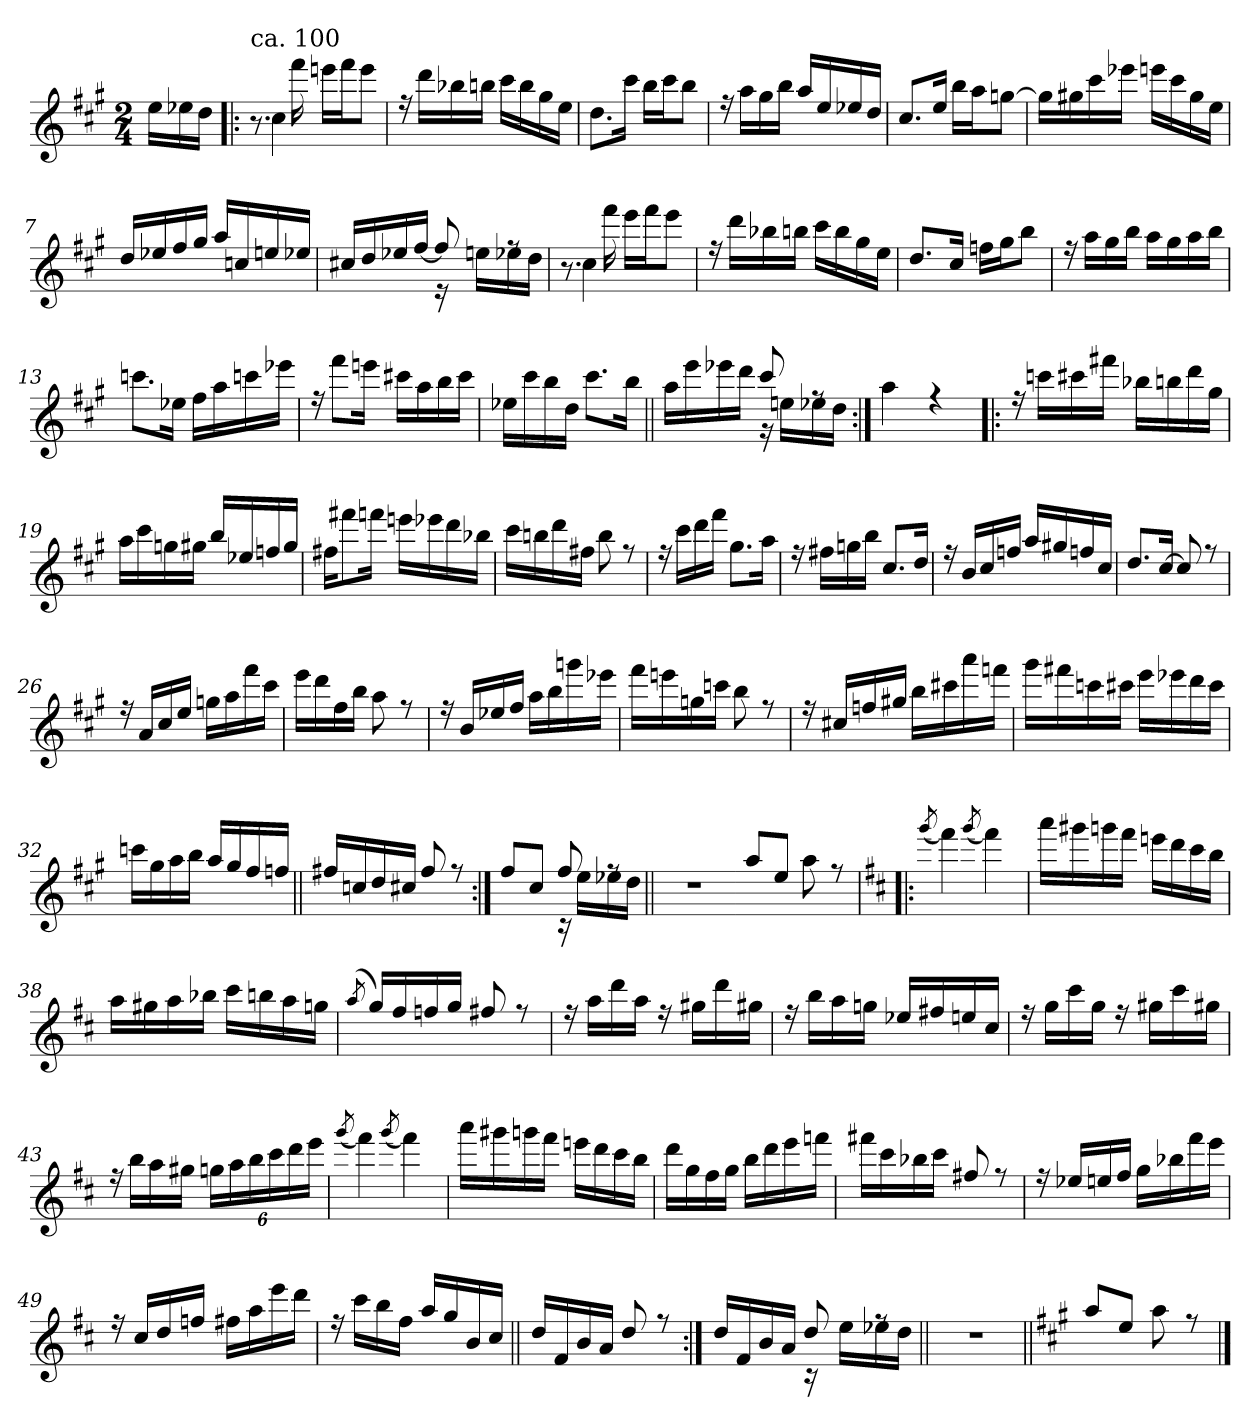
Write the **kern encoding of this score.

**kern
*part1
*staff1
*clefG2
*k[f#c#g#]
*A:
*M2/4
=
16ee!\LL
16ee-X!\
16dd!\JJ
=1!|:
*^
*	*^
!LO:TX:a:t=ca. 100	!	!
8.r	4cc#!\	2ryy
16fff#\	.	.
16eeen\LL	4ryy	.
16fff#\J	.	.
8eee\J	.	.
*	*v	*v
=2	=2
16ree	2ryy
16ddd\LL	.
16bb-X\	.
16bbn\JJ	.
16ccc#\LL	.
16bb\	.
16gg#\	.
16ee\JJ	.
=3	=3
8.dd\L	2ryy
16ccc#\Jk	.
16bb\LL	.
16ccc#\J	.
8bb\J	.
!!LO:LB:g=z	!!
=4	=4
16ree	2ryy
16aa\LL	.
16gg#\	.
16bb\JJ	.
16aa/LL	.
16ee/	.
16ee-X/	.
16dd/JJ	.
=5	=5
8.cc#/L	4ryy
16ee/Jk	.
16bb\LL	4ryy
16aa\J	.
[<8ggn\J	.
=6	=6
16ggn\LL]	2ryy
16gg#X\	.
16ccc#\	.
16eee-X\JJ	.
16eeen\LL	.
16ccc#\	.
16gg#\	.
16ee\JJ	.
=7	=7
16dd/LL	4ryy
16ee-X/	.
16ff#/	.
16gg#/JJ	.
16aa/LL	4ryy
16ccn/	.
16een/	.
16ee-X/JJ	.
!!LO:LB:g=z	!!
=8	=8
*	*^
16cc#X/LL	4ryy	4ryy
16dd/	.	.
16ee-X/	.	.
[>16ff#/JJ	.	.
8ff#/]	16rd	4ryy
.	16een!\LL	.
8ree	16ee-X!\	.
.	16dd!\JJ	.
=9	=9	=9
8.r	4cc#!\	2ryy
16fff#\	.	.
16eee\LL	4ryy	.
16fff#\J	.	.
8eee\J	.	.
*	*v	*v
=10	=10
16ree	2ryy
16ddd\LL	.
16bb-X\	.
16bbn\JJ	.
16ccc#\LL	.
16bb\	.
16gg#\	.
16ee\JJ	.
=11	=11
8.dd/L	2ryy
16cc#/Jk	.
16ffn\LL	.
16gg#\J	.
8bb\J	.
!!LO:LB:g=z	!!
=12	=12
16ree	2ryy
16aa\LL	.
16gg#\	.
16bb\JJ	.
16aa\LL	.
16gg#\	.
16aa\	.
16bb\JJ	.
=13	=13
8.cccn\L	2ryy
16ee-X\Jk	.
16ff#\LL	.
16aa\	.
16cccn\	.
16eee-X\JJ	.
=14	=14
16ree	4ryy
8fff#\L	.
16eeen\Jk	.
16ccc#X\LL	4ryy
16aa\	.
16bb\	.
16ccc#\JJ	.
=15	=15
16ee-X\LL	4ryy
16ccc#\	.
16bb\	.
16dd\JJ	.
8.ccc#\L	4ryy
16bb\Jk	.
!!LO:LB:g=z	!!
=16||	=16||
*	*^
16aa\LL	4ryy	2ryy
16eee\	.	.
16eee-X\	.	.
16ddd\JJ	.	.
8ccc#/	16rf	.
.	16een!\LL	.
8ree	16ee-X!\	.
.	16dd!\JJ	.
*	*v	*v
=17:|!	=17:|!
4aa\	4ryy
4ree	4ryy
=18!|:	=18!|:
16ree	4ryy
16cccn\LL	.
16ccc#X\	.
16fff#X\JJ	.
16bb-X\LL	4ryy
16bbn\	.
16ddd\	.
16gg#\JJ	.
=19	=19
16aa\LL	4ryy
16ccc#\	.
16ggn\	.
16gg#X\JJ	.
16bb/LL	4ryy
16ee-X/	.
16ffn/	.
16gg#/JJ	.
!!LO:LB:g=z	!!
=20	=20
16ff#X\KL	4ryy
8fff#X\	.
16fffn\Jk	.
16eeen\LL	4ryy
16eee-X\	.
16ddd\	.
16bb-X\JJ	.
=21	=21
16ccc#\LL	2ryy
16bbn\	.
16ddd\	.
16ff#X\JJ	.
8bb\	.
8ree	.
=22	=22
16ree	4ryy
16ccc#\LL	.
16ddd\	.
16fff#\JJ	.
8.gg#\L	4ryy
16aa\Jk	.
=23	=23
16ree	4ryy
16ff#X\LL	.
16ggn\	.
16bb\JJ	.
8.cc#/L	4ryy
16dd/Jk	.
!!LO:LB:g=z	!!
=24	=24
16ree	4ryy
16b/LL	.
16cc#/	.
16ffn/JJ	.
16aa/LL	4ryy
16gg#X/	.
16ffn/	.
16cc#/JJ	.
=25	=25
8.dd/L	2ryy
[>16cc#/Jk	.
8cc#/]	.
8ree	.
=26	=26
16ree	2ryy
16a/LL	.
16cc#/	.
16ee/JJ	.
16ggn\LL	.
16aa\	.
16fff#\	.
16ccc#\JJ	.
=27	=27
16eee\LL	2ryy
16ddd\	.
16ff#\	.
16bb\JJ	.
8aa\	.
8ree	.
!!LO:LB:g=z	!!
=28	=28
16ree	2ryy
16b/LL	.
16ee-X/	.
16ff#/JJ	.
16aa\LL	.
16bb\	.
16gggn\	.
16eee-X\JJ	.
=29	=29
16fff#\LL	2ryy
16eeen\	.
16ggn\	.
16cccn\JJ	.
8bb\	.
8ree	.
=30	=30
16ree	2ryy
16cc#X/LL	.
16ffn/	.
16gg#X/JJ	.
16bb\LL	.
16ccc#X\	.
16aaa\	.
16fffn\JJ	.
=31	=31
16ggg#\LL	2ryy
16fff#X\	.
16cccn\	.
16ccc#X\JJ	.
16eee\LL	.
16eee-X\	.
16ddd\	.
16ccc#\JJ	.
!!LO:PB:g=z	!!
=32	=32
16cccn\LL	4ryy
16gg#\	.
16aa\	.
16bb\JJ	.
16aa/LL	4ryy
16gg#/	.
16ff#/	.
16ffn/JJ	.
=33||	=33||
16ff#X/LL	2ryy
16ccn/	.
16dd/	.
16cc#X/JJ	.
8ff#/	.
8ree	.
=34:|!	=34:|!
*	*^
8ff#/L	4ryy	2ryy
8cc#/J	.	.
8ff#/	16rc	.
.	16ee!\LL	.
8ree	16ee-X!\	.
.	16dd!\JJ	.
*v	*v	*v
=34X341||
2r
!!LO:LB:g=z
=35-
*^
8aa/L	4ryy
8ee/J	.
8aa\	4ryy
8ree	.
=36!|:	=36!|:
*k[f#c#]	*
*D:	*
(<8qggg/	.
4fff#\)	4ryy
(<8qggg/	.
4fff#\)	4ryy
=37	=37
16aaa\LL	2ryy
16ggg#X\	.
16gggn\	.
16fff#\JJ	.
16eeen\LL	.
16ddd\	.
16ccc#\	.
16bb\JJ	.
=38	=38
16aa\LL	2ryy
16gg#X\	.
16aa\	.
16bb-X\JJ	.
16ccc#\LL	.
16bbn\	.
16aa\	.
16ggn\JJ	.
!!LO:LB:g=z	!!
=39	=39
(<8qaa/	.
16gg/LL)	2ryy
16ff#/	.
16ffn/	.
16gg/JJ	.
8ff#X/	.
8ree	.
=40	=40
16ree	4ryy
16aa\LL	.
16ddd\	.
16aa\JJ	.
16ree	4ryy
16gg#X\LL	.
16ddd\	.
16gg#X\JJ	.
=41	=41
16ree	4ryy
16bb\LL	.
16aa\	.
16ggn\JJ	.
16ee-X/LL	4ryy
16ff#X/	.
16een/	.
16cc#/JJ	.
=42	=42
16ree	4ryy
16gg\LL	.
16ccc#\	.
16gg\JJ	.
16ree	4ryy
16gg#X\LL	.
16ccc#\	.
16gg#X\JJ	.
!!LO:LB:g=z	!!
=43	=43
16ree	4ryy
16bb\LL	.
16aa\	.
16gg#X\JJ	.
24ggn\LL	4ryy
24aa\	.
24bb\	.
24ccc#\	.
24ddd\	.
24eee\JJ	.
=44	=44
(<8qggg/	.
4fff#\)	4ryy
(<8qggg/	.
4fff#\)	4ryy
=45	=45
16aaa\LL	2ryy
16ggg#X\	.
16gggn\	.
16fff#\JJ	.
16eeen\LL	.
16ddd\	.
16ccc#\	.
16bb\JJ	.
=46	=46
16ddd\LL	4ryy
16gg\	.
16ff#\	.
16gg\JJ	.
16bb\LL	4ryy
16ddd\	.
16eee\	.
16fffn\JJ	.
!!LO:LB:g=z	!!
=47	=47
16fff#X\LL	2ryy
16ccc#\	.
16bb-X\	.
16ccc#\JJ	.
8ff#X/	.
8ree	.
=48	=48
16ree	4ryy
16ee-X/LL	.
16een/	.
16ff#/JJ	.
16gg\LL	4ryy
16bb-X\	.
16fff#\	.
16eee\JJ	.
=49	=49
16ree	4ryy
16cc#/LL	.
16dd/	.
16ffn/JJ	.
16ff#X\LL	4ryy
16aa\	.
16eee\	.
16ddd\JJ	.
=50	=50
16ree	4ryy
16ccc#\LL	.
16bb\	.
16ff#\JJ	.
16aa/LL	4ryy
16gg/	.
16b/	.
16cc#/JJ	.
!!LO:LB:g=z	!!
=51||	=51||
16dd/LL	2ryy
16f#/	.
16b/	.
16a/JJ	.
8dd/	.
8ree	.
=52:|!	=52:|!
*	*^
16dd/LL	4ryy	2ryy
16f#/	.	.
16b/	.	.
16a/JJ	.	.
8dd/	16rB	.
.	16ee!\LL	.
8ree	16ee-X!\	.
.	16dd!\JJ	.
*v	*v	*v
=52X522||
2r
=53||
*k[f#c#g#]
*A:
*^
8aa/L	2ryy
8ee/J	.
8aa\	.
8ree	.
*v	*v
==
*-
